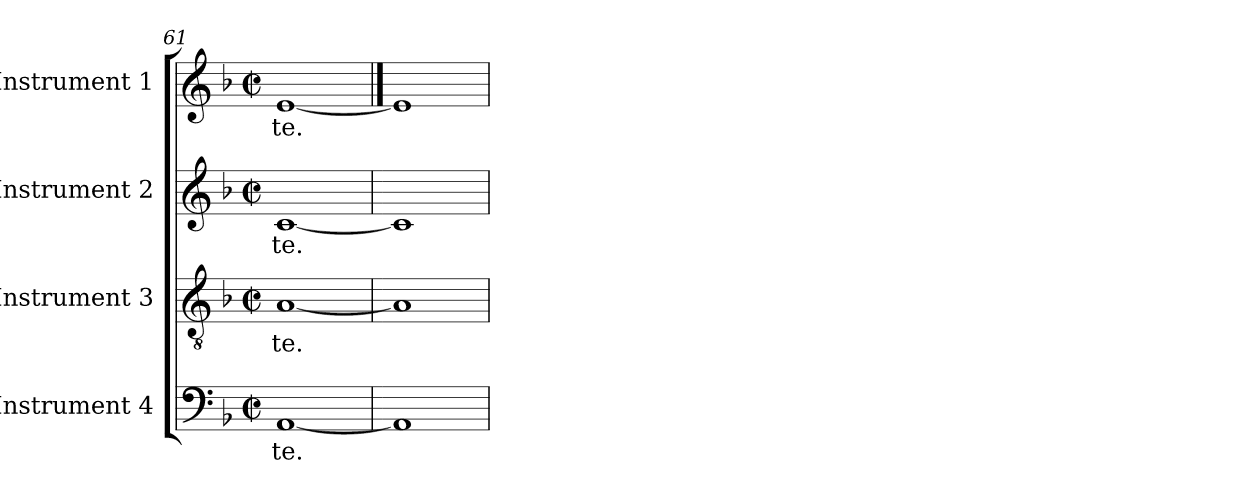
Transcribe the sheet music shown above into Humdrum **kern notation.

**kern	**text	**kern	**text	**kern	**text	**kern	**text
*part4	*part4	*part3	*part3	*part2	*part2	*part1	*part1
*staff4	*staff4	*staff3	*staff3	*staff2	*staff2	*staff1	*staff1
*I"Instrument 4	*	*I"Instrument 3	*	*I"Instrument 2	*	*I"Instrument 1	*
*clefF4	*	*clefGv2	*	*clefG2	*	*clefG2	*
*k[b-]	*	*k[b-]	*	*k[b-]	*	*k[b-]	*
*F:	*	*F:	*	*F:	*	*F:	*
*M2/2	*	*M2/2	*	*M2/2	*	*M2/2	*
*met(c|)	*	*met(c|)	*	*met(c|)	*	*met(c|)	*
=61	=61	=61	=61	=61	=61	=61	=61
!	!LO:LY:b:cj	!	!LO:LY:b:cj	!	!LO:LY:b:cj	!	!LO:LY:b:cj
[1AA	-te.	[1A	-te.	[1c	-te.	[1e	-te.
=62	==62	=62	==62	=62	==62	==62	==62
1AA]	.	1A]	.	1c]	.	1e]	.
=	=	=	=	=	=	=	=
*-	*-	*-	*-	*-	*-	*-	*-
